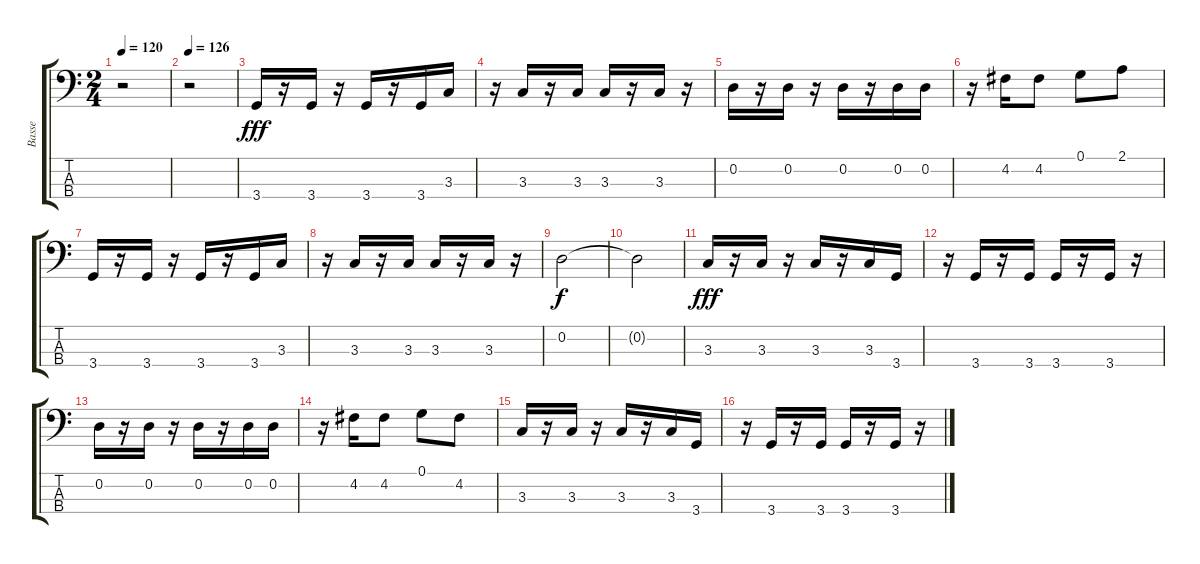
\track ("Basse" "Basse") {instrument electricbassfinger}
\staff {score tabs}
\tuning (G2 D2 A1 E1) {hide}
\ts (2 4)
\tempo 120
\clef f4
\ks c
r.2{dy f} |
\tempo 126
r.2 |
3.4.16{dy fff} r.16 3.4.16 r.16 3.4.16 r.16 3.4.16 3.3.16 |
r.16 3.3.16 r.16 3.3.16 3.3.16 r.16 3.3.16 r.16 |
0.2.16 r.16 0.2.16 r.16 0.2.16 r.16 0.2.16 0.2.16 |
r.16 4.2.16 4.2.8 0.1.8 2.1.8 |
3.4.16 r.16 3.4.16 r.16 3.4.16 r.16 3.4.16 3.3.16 |
r.16 3.3.16 r.16 3.3.16 3.3.16 r.16 3.3.16 r.16 |
0.2.2{dy f} |
0.2{t}.2 |
3.3.16{dy fff} r.16 3.3.16 r.16 3.3.16 r.16 3.3.16 3.4.16 |
r.16 3.4.16 r.16 3.4.16 3.4.16 r.16 3.4.16 r.16 |
0.2.16 r.16 0.2.16 r.16 0.2.16 r.16 0.2.16 0.2.16 |
r.16 4.2.16 4.2.8 0.1.8 4.2.8 |
3.3.16 r.16 3.3.16 r.16 3.3.16 r.16 3.3.16 3.4.16 |
r.16 3.4.16 r.16 3.4.16 3.4.16 r.16 3.4.16 r.16
